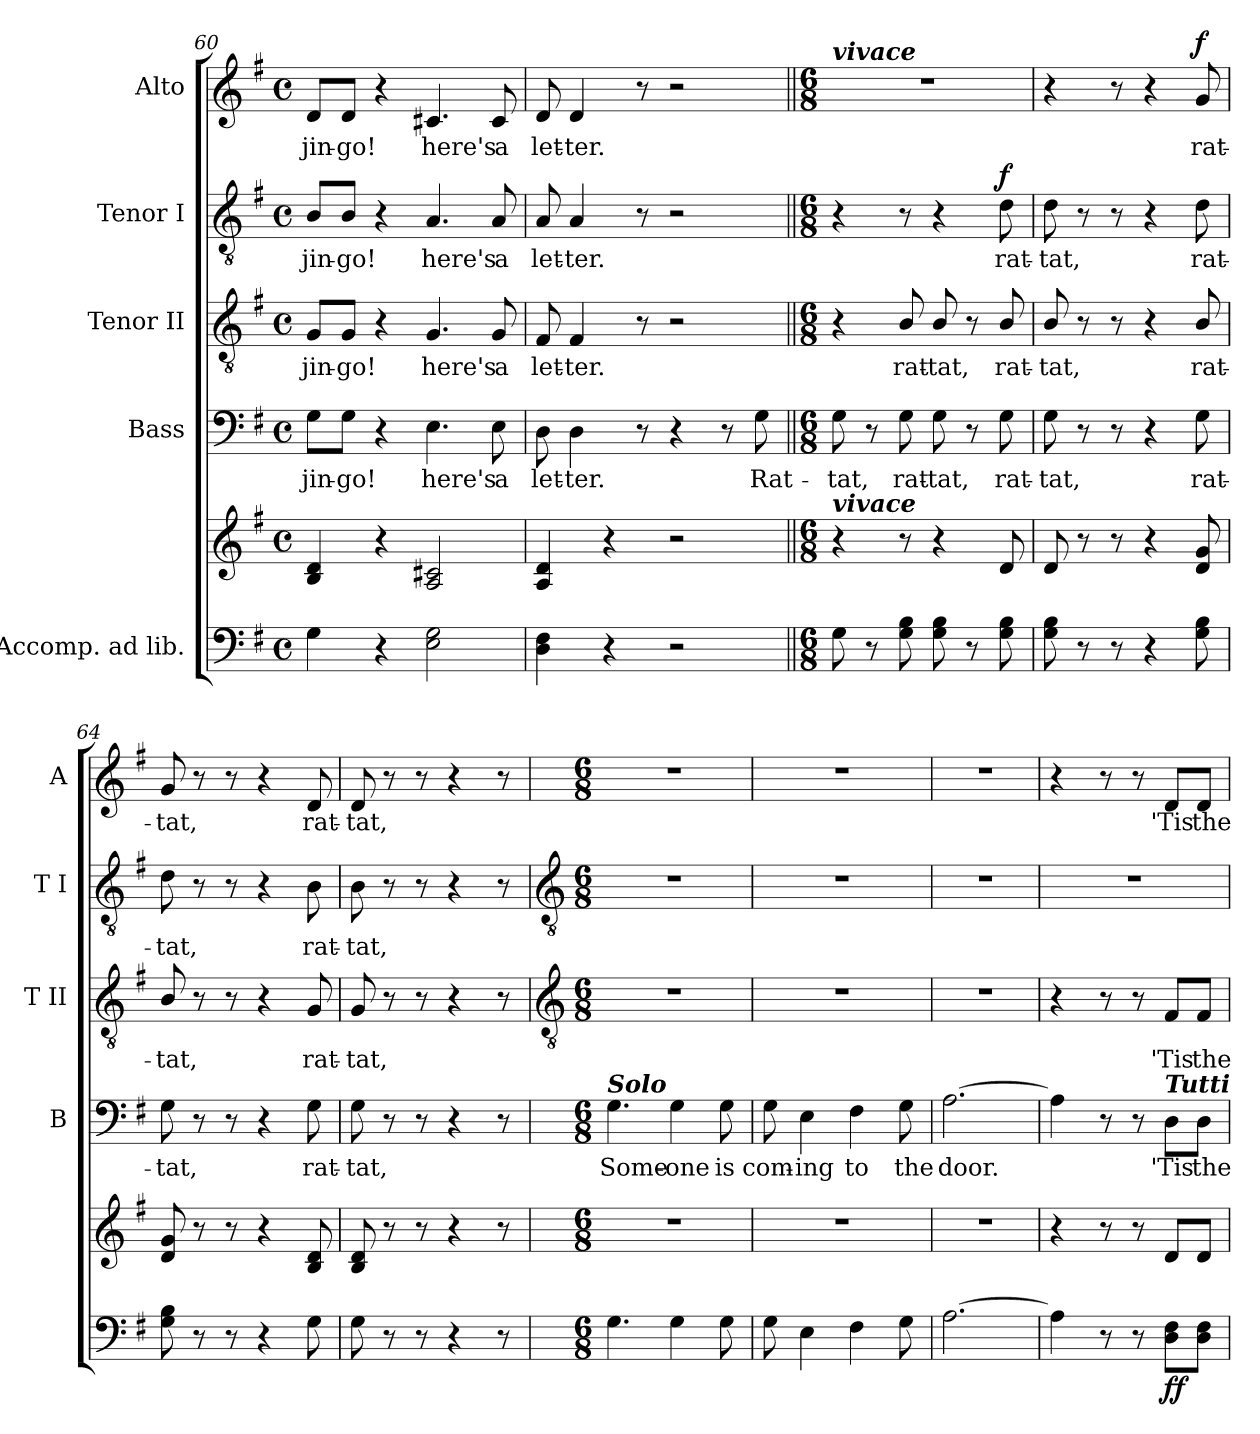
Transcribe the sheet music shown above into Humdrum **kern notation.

**kern	**kern	**dynam	**kern	**text	**kern	**text	**kern	**text	**dynam	**kern	**text	**dynam
*part5	*part5	*part5	*part4	*part4	*part3	*part3	*part2	*part2	*part2	*part1	*part1	*part1
*staff6	*staff5	*staff5/6	*staff4	*staff4	*staff3	*staff3	*staff2	*staff2	*staff2	*staff1	*staff1	*staff1
*I"Accomp. ad lib.	*	*	*I"Bass	*	*I"Tenor II	*	*I"Tenor I	*	*	*I"Alto	*	*
*	*	*	*I'B	*	*I'T II	*	*I'T I	*	*	*I'A	*	*
!!LO:LB:g=z
*clefF4	*clefG2	*	*clefF4	*	*clefGv2	*	*clefGv2	*	*	*clefG2	*	*
*k[f#]	*k[f#]	*	*k[f#]	*	*k[f#]	*	*k[f#]	*	*	*k[f#]	*	*
*G:	*G:	*	*G:	*	*G:	*	*G:	*	*	*G:	*	*
*M4/4	*M4/4	*	*M4/4	*	*M4/4	*	*M4/4	*	*	*M4/4	*	*
*met(c)	*met(c)	*	*met(c)	*	*met(c)	*	*met(c)	*	*	*met(c)	*	*
=60	=60	=60	=60	=60	=60	=60	=60	=60	=60	=60	=60	=60
!	!	!	!	!LO:LY:b	!	!LO:LY:b	!	!LO:LY:b	!	!	!LO:LY:b	!
4G\	4B 4d	.	8G\L	jin-	8G/L	jin-	8B/L	jin-	.	8d/L	jin-	.
!	!	!	!	!LO:LY:b	!	!LO:LY:b	!	!LO:LY:b	!	!	!LO:LY:b	!
.	.	.	8G\J	-go!	8G/J	-go!	8B/J	-go!	.	8d/J	-go!	.
4r	4r	.	4r	.	4r	.	4r	.	.	4r	.	.
!	!	!	!	!LO:LY:b	!	!LO:LY:b	!	!LO:LY:b	!	!	!LO:LY:b	!
2E 2G	2A 2c#X	.	4.E	here's	4.G	here's	4.A	here's	.	4.c#X	here's	.
!	!	!	!	!LO:LY:b	!	!LO:LY:b	!	!LO:LY:b	!	!	!LO:LY:b	!
.	.	.	8E	a	8G	a	8A	a	.	8c#	a	.
=61	=61	=61	=61	=61	=61	=61	=61	=61	=61	=61	=61	=61
!	!	!	!	!LO:LY:b	!	!LO:LY:b	!	!LO:LY:b	!	!	!LO:LY:b	!
4D 4F#	4A 4d	.	8D	let-	8F#	let-	8A	let-	.	8d	let-	.
!	!	!	!	!LO:LY:b	!	!LO:LY:b	!	!LO:LY:b	!	!	!LO:LY:b	!
.	.	.	4D	-ter.	4F#	-ter.	4A	-ter.	.	4d	-ter.	.
4r	4r	.	.	.	.	.	.	.	.	.	.	.
.	.	.	8r	.	8r	.	8r	.	.	8r	.	.
2r	2r	.	4r	.	2r	.	2r	.	.	2r	.	.
.	.	.	8r	.	.	.	.	.	.	.	.	.
!	!	!	!	!LO:LY:b	!	!	!	!	!	!	!	!
.	.	.	8G	Rat-	.	.	.	.	.	.	.	.
=62||	=62||	=62||	=62||	=62||	=62||	=62||	=62||	=62||	=62||	=62||	=62||	=62||
*M6/8	*M6/8	*	*M6/8	*	*M6/8	*	*M6/8	*	*	*M6/8	*	*
!	!	!	!	!	!	!	!	!	!	!LO:TX:a:Bi:t=vivace	!	!
!	!LO:TX:a:Bi:t=vivace	!	!	!	!	!	!	!	!	!	!	!
!	!	!	!	!LO:LY:b	!	!	!	!	!	!LO:N:vis=1	!	!
8G	4r	.	8G	-tat,	4r	.	4r	.	.	2.r	.	.
8r	.	.	8r	.	.	.	.	.	.	.	.	.
!	!	!	!	!LO:LY:b	!	!LO:LY:b	!	!	!	!	!	!
8G 8B	8r	.	8G	rat-	8B/	rat-	8r	.	.	.	.	.
!	!	!	!	!LO:LY:b	!	!LO:LY:b	!	!	!	!	!	!
8G 8B	4r	.	8G	-tat,	8B/	-tat,	4r	.	.	.	.	.
8r	.	.	8r	.	8r	.	.	.	.	.	.	.
!	!	!	!	!LO:LY:b	!	!LO:LY:b	!	!LO:LY:b	!LO:DY:b	!	!	!
8G 8B	8d	.	8G	rat-	8B/	rat-	8d	rat-	f	.	.	.
=63	=63	=63	=63	=63	=63	=63	=63	=63	=63	=63	=63	=63
!	!	!	!	!LO:LY:b	!	!LO:LY:b	!	!LO:LY:b	!	!	!	!
8G 8B	8d	.	8G	-tat,	8B/	-tat,	8d	-tat,	.	4r	.	.
8r	8r	.	8r	.	8r	.	8r	.	.	.	.	.
8r	8r	.	8r	.	8r	.	8r	.	.	8r	.	.
4r	4r	.	4r	.	4r	.	4r	.	.	4r	.	.
!	!	!	!	!LO:LY:b	!	!LO:LY:b	!	!LO:LY:b	!	!	!LO:LY:b	!LO:DY:b
8G 8B	8d 8g	.	8G	rat-	8B/	rat-	8d	rat-	.	8g	rat-	f
=64	=64	=64	=64	=64	=64	=64	=64	=64	=64	=64	=64	=64
!	!	!	!	!LO:LY:b	!	!LO:LY:b	!	!LO:LY:b	!	!	!LO:LY:b	!
8G 8B	8d 8g	.	8G	-tat,	8B/	-tat,	8d	-tat,	.	8g	-tat,	.
8r	8r	.	8r	.	8r	.	8r	.	.	8r	.	.
8r	8r	.	8r	.	8r	.	8r	.	.	8r	.	.
4r	4r	.	4r	.	4r	.	4r	.	.	4r	.	.
!	!	!	!	!LO:LY:b	!	!LO:LY:b	!	!LO:LY:b	!	!	!LO:LY:b	!
8G	8B 8d	.	8G	rat-	8G	rat-	8B	rat-	.	8d	rat-	.
=65	=65	=65	=65	=65	=65	=65	=65	=65	=65	=65	=65	=65
!	!	!	!	!LO:LY:b	!	!LO:LY:b	!	!LO:LY:b	!	!	!LO:LY:b	!
8G	8B 8d	.	8G	-tat,	8G	-tat,	8B	-tat,	.	8d	-tat,	.
8r	8r	.	8r	.	8r	.	8r	.	.	8r	.	.
8r	8r	.	8r	.	8r	.	8r	.	.	8r	.	.
4r	4r	.	4r	.	4r	.	4r	.	.	4r	.	.
8r	8r	.	8r	.	8r	.	8r	.	.	8r	.	.
!!LO:LB:g=z
=66	=66	=66	=66	=66	=66	=66	=66	=66	=66	=66	=66	=66
*	*	*	*	*	*clefGv2	*	*clefGv2	*	*	*	*	*
*M6/8	*M6/8	*	*M6/8	*	*M6/8	*	*M6/8	*	*	*M6/8	*	*
!	!	!	!LO:TX:a:Bi:t=Solo	!	!	!	!	!	!	!	!	!
!	!LO:N:vis=1	!	!	!LO:LY:b	!LO:N:vis=1	!	!LO:N:vis=1	!	!	!LO:N:vis=1	!	!
4.G	2.r	.	4.G	Some-	2.r	.	2.r	.	.	2.r	.	.
!	!	!	!	!LO:LY:b	!	!	!	!	!	!	!	!
4G	.	.	4G	-one	.	.	.	.	.	.	.	.
!	!	!	!	!LO:LY:b	!	!	!	!	!	!	!	!
8G	.	.	8G	is	.	.	.	.	.	.	.	.
=67	=67	=67	=67	=67	=67	=67	=67	=67	=67	=67	=67	=67
!	!LO:N:vis=1	!	!	!LO:LY:b	!LO:N:vis=1	!	!LO:N:vis=1	!	!	!LO:N:vis=1	!	!
8G	2.r	.	8G	com-	2.r	.	2.r	.	.	2.r	.	.
!	!	!	!	!LO:LY:b	!	!	!	!	!	!	!	!
4E	.	.	4E	-ing	.	.	.	.	.	.	.	.
!	!	!	!	!LO:LY:b	!	!	!	!	!	!	!	!
4F#	.	.	4F#	to	.	.	.	.	.	.	.	.
!	!	!	!	!LO:LY:b	!	!	!	!	!	!	!	!
8G	.	.	8G	the	.	.	.	.	.	.	.	.
=68	=68	=68	=68	=68	=68	=68	=68	=68	=68	=68	=68	=68
!	!LO:N:vis=1	!	!	!LO:LY:b	!LO:N:vis=1	!	!LO:N:vis=1	!	!	!LO:N:vis=1	!	!
[2.A	2.r	.	[2.A	door.	2.r	.	2.r	.	.	2.r	.	.
=69	=69	=69	=69	=69	=69	=69	=69	=69	=69	=69	=69	=69
!	!	!	!	!	!	!	!LO:N:vis=1	!	!	!	!	!
4A]	4r	.	4A]	.	4r	.	2.r	.	.	4r	.	.
8r	8r	.	8r	.	8r	.	.	.	.	8r	.	.
8r	8r	.	8r	.	8r	.	.	.	.	8r	.	.
!	!	!	!LO:TX:a:Bi:t=Tutti	!	!	!	!	!	!	!	!	!
!	!	!LO:DY:b=2	!	!LO:LY:b	!	!LO:LY:b	!	!	!	!	!LO:LY:b	!
!	!	!LO:DY:n=1:b	!	!	!	!	!	!	!	!	!	!
8D 8F#L	8dL	f f	8D\L	'Tis	8F#/L	'Tis	.	.	.	8d/L	'Tis	.
!	!	!	!	!LO:LY:b	!	!LO:LY:b	!	!	!	!	!LO:LY:b	!
8D 8F#J	8dJ	.	8D\J	the	8F#/J	the	.	.	.	8d/J	the	.
=	=	=	=	=	=	=	=	=	=	=	=	=
*-	*-	*-	*-	*-	*-	*-	*-	*-	*-	*-	*-	*-
